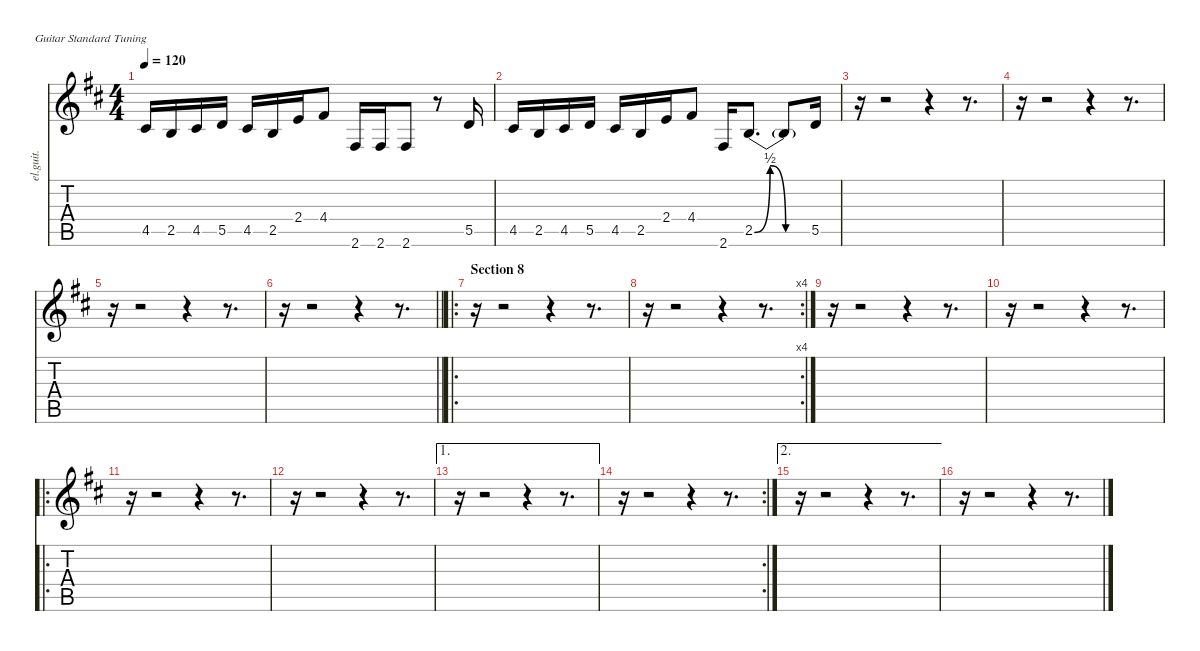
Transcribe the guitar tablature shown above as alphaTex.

\defaultSystemsLayout 4
\hideDynamics
\bracketExtendMode nobrackets
\otherSystemsTrackNameOrientation horizontal
\track ("Guitar 2" "el.guit.") {instrument electricguitarclean}
\staff {score tabs}
\tuning (E4 B3 G3 D3 A2 E2)
\ts (4 4)
\tempo 120
\clef g2
\ks d
4.5{acc #}.16{dy f} 2.5{acc forcenatural}.16 4.5{acc #}.16 5.5{acc forcenatural}.16 4.5{acc #}.16 2.5{acc forcenatural}.16 2.4{acc forcenatural}.16 4.4{acc #}.8 2.6{acc #}.16 2.6{acc #}.16 2.6{acc #}.8 r.8 5.5{acc forcenatural}.16 |
4.5{acc #}.16 2.5{acc forcenatural}.16 4.5{acc #}.16 5.5{acc forcenatural}.16 4.5{acc #}.16 2.5{acc forcenatural}.16 2.4{acc forcenatural}.16 4.4{acc #}.8 2.6{acc #}.16 2.5{be (bendrelease 0 0 30 2 30 2 60 0) acc forcenatural}.8{d} 2.5{be (hold 0 0 60 0) t acc forcenatural}.8 5.5{acc forcenatural}.16 |
r.16 r.2 r.4 r.8{d} |
r.16 r.2 r.4 r.8{d} |
r.16 r.2 r.4 r.8{d} |
\barLineRight lightlight
r.16 r.2 r.4 r.8{d} |
\ro
\section ("" "Section 8")
r.16 r.2 r.4 r.8{d} |
\rc 4
r.16 r.2 r.4 r.8{d} |
r.16 r.2 r.4 r.8{d} |
r.16 r.2 r.4 r.8{d} |
\ro
r.16 r.2 r.4 r.8{d} |
r.16 r.2 r.4 r.8{d} |
\ae 1
r.16 r.2 r.4 r.8{d} |
\rc 2
r.16 r.2 r.4 r.8{d} |
\ae 2
r.16 r.2 r.4 r.8{d} |
r.16 r.2 r.4 r.8{d}
